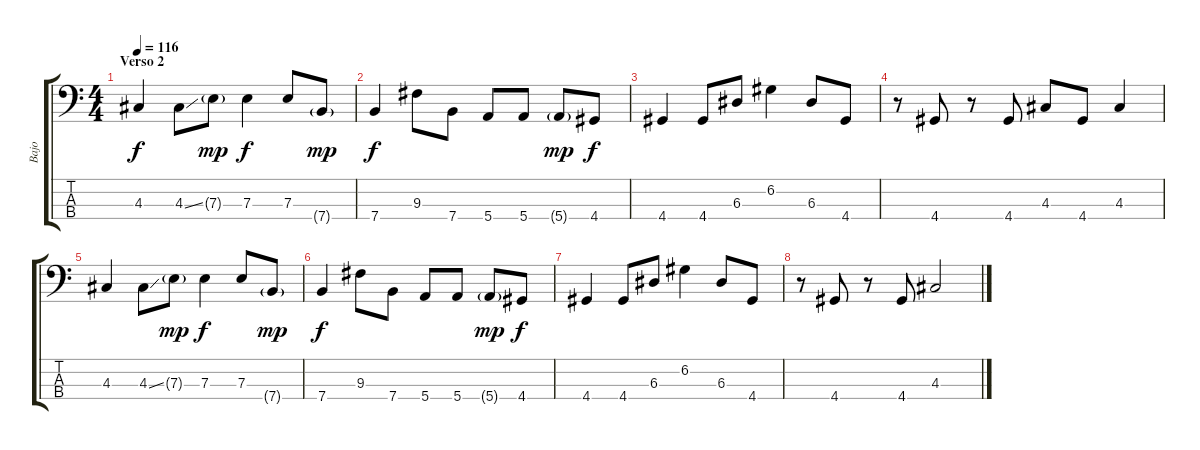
\track ("Bajo" "Bajo") {instrument electricbassfinger}
\staff {score tabs}
\tuning (G2 D2 A1 E1) {hide}
\ts (4 4)
\section ("" "Verso 2")
\tempo 116
\clef f4
\ks c
4.3.4{dy f} 4.3{ss}.8 7.3{g}.8{dy mp} 7.3.4{dy f} 7.3.8 7.4{g}.8{dy mp} |
7.4.4{dy f} 9.3.8 7.4.8 5.4.8 5.4.8 5.4{g}.8{dy mp} 4.4.8{dy f} |
4.4.4 4.4.8 6.3.8 6.2.4 6.3.8 4.4.8 |
r.8 4.4.8 r.8 4.4.8 4.3.8 4.4.8 4.3.4 |
4.3.4 4.3{ss}.8 7.3{g}.8{dy mp} 7.3.4{dy f} 7.3.8 7.4{g}.8{dy mp} |
7.4.4{dy f} 9.3.8 7.4.8 5.4.8 5.4.8 5.4{g}.8{dy mp} 4.4.8{dy f} |
4.4.4 4.4.8 6.3.8 6.2.4 6.3.8 4.4.8 |
r.8 4.4.8 r.8 4.4.8 4.3.2
